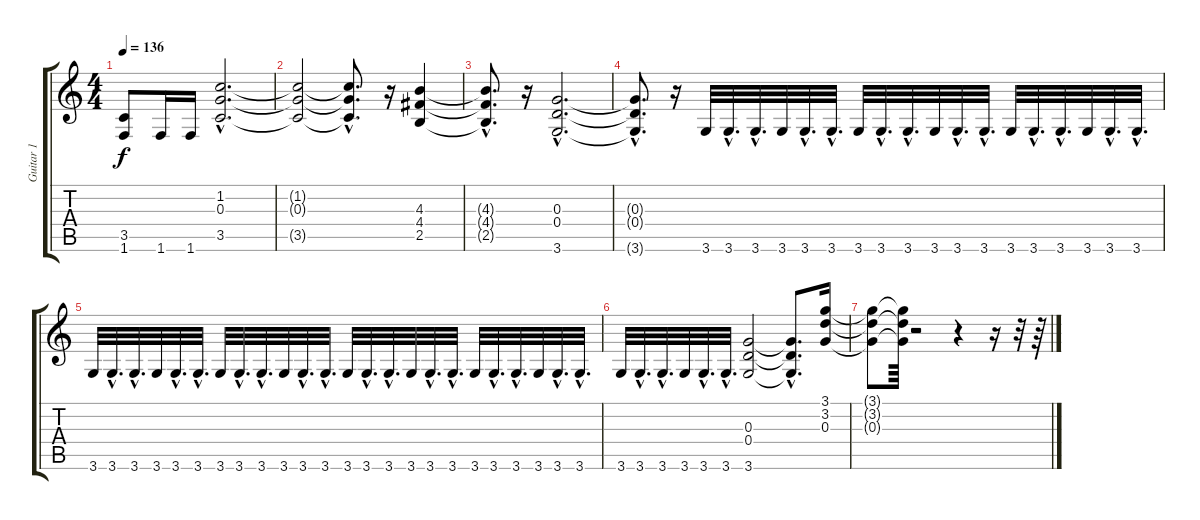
\track ("Guitar 1" "Guitar 1") {instrument distortionguitar}
\staff {score tabs}
\tuning (E4 B3 G3 D3 A2 E2) {hide}
\ts (4 4)
\tempo 136
\clef g2
\ks c
(3.5 1.6).8{dy f} 1.6.16 1.6.16 (1.2{hac} 0.3{hac} 3.5{hac}).2{d} |
(1.2{t} 0.3{t} 3.5{t}).2 (1.2{hac t} 0.3{hac t} 3.5{hac t}).8{d} r.16 (4.3 4.4 2.5).4 |
(4.3{hac t} 4.4{hac t} 2.5{hac t}).8{d} r.16 (0.3{hac} 0.4{hac} 3.6{hac}).2{d} |
(0.3{hac t} 0.4{hac t} 3.6{hac t}).8{d} r.16 3.6.32 3.6{hac}.32{d} 3.6{hac}.32{d} 3.6.32 3.6{hac}.32{d} 3.6{hac}.32{d} 3.6.32 3.6{hac}.32{d} 3.6{hac}.32{d} 3.6.32 3.6{hac}.32{d} 3.6{hac}.32{d} 3.6.32 3.6{hac}.32{d} 3.6{hac}.32{d} 3.6.32 3.6{hac}.32{d} 3.6{hac}.32{d} |
3.6.32 3.6{hac}.32{d} 3.6{hac}.32{d} 3.6.32 3.6{hac}.32{d} 3.6{hac}.32{d} 3.6.32 3.6{hac}.32{d} 3.6{hac}.32{d} 3.6.32 3.6{hac}.32{d} 3.6{hac}.32{d} 3.6.32 3.6{hac}.32{d} 3.6{hac}.32{d} 3.6.32 3.6{hac}.32{d} 3.6{hac}.32{d} 3.6.32 3.6{hac}.32{d} 3.6{hac}.32{d} 3.6.32 3.6{hac}.32{d} 3.6{hac}.32{d} |
3.6.32 3.6{hac}.32{d} 3.6{hac}.32{d} 3.6.32 3.6{hac}.32{d} 3.6{hac}.32{d} (0.3 0.4 3.6).2 (0.3{hac t} 0.4{hac t} 3.6{hac t}).8{d} (3.1 3.2 0.3).16 |
(3.1{t} 3.2{t} 0.3{t}).8 (3.1{t} 3.2{t} 0.3{t}).64 r.2 r.4 r.16 r.32 r.64
